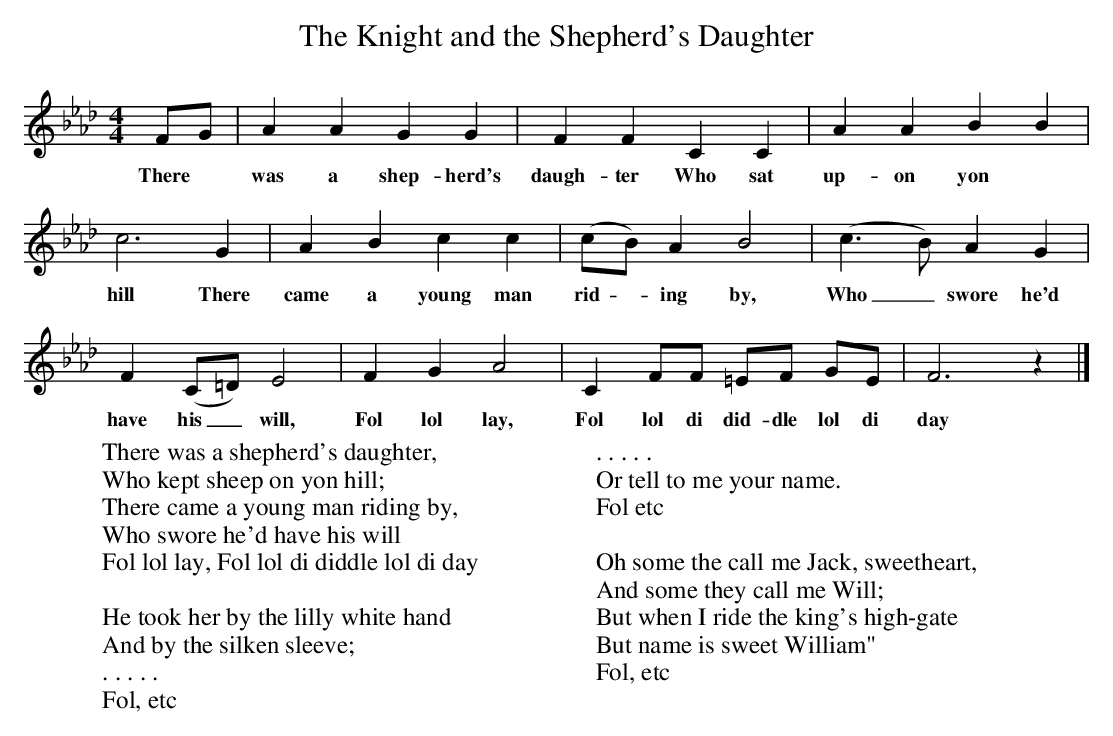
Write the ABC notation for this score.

X:1
T:The Knight and the Shepherd's Daughter
M:4/4
L:1/8
K:Fm
FG |A2 A2 G2 G2 |F2 F2 C2 C2 |A2 A2 B2 B2 |
w:There *was a shep-herd's daugh-ter Who sat up-on yon
c6 G2 |A2 B2 c2 c2 |(cB) A2 B4 |(c3B) A2 G2 |
w:hill There came a young man rid - ing by, Who_ swore he'd
F2 (C=D) E4 |F2 G2 A4 |C2 FF =EF GE |F6 z2 |]
w:have his_ will, Fol lol lay, Fol lol di did-dle lol di day
W:There was a shepherd's daughter,
W:Who kept sheep on yon hill;
W:There came a young man riding by,
W:Who swore he'd have his will
W:Fol lol lay, Fol lol di diddle lol di day
W:
W:He took her by the lilly white hand
W:And by the silken sleeve;
W:. . . . .
W:Fol, etc
W:
W:. . . . .
W:Or tell to me your name.
W:Fol etc
W:
W:Oh some the call me Jack, sweetheart,
W:And some they call me Will;
W:But when I ride the king's high-gate
W:But name is sweet William"
W:Fol, etc
W:
